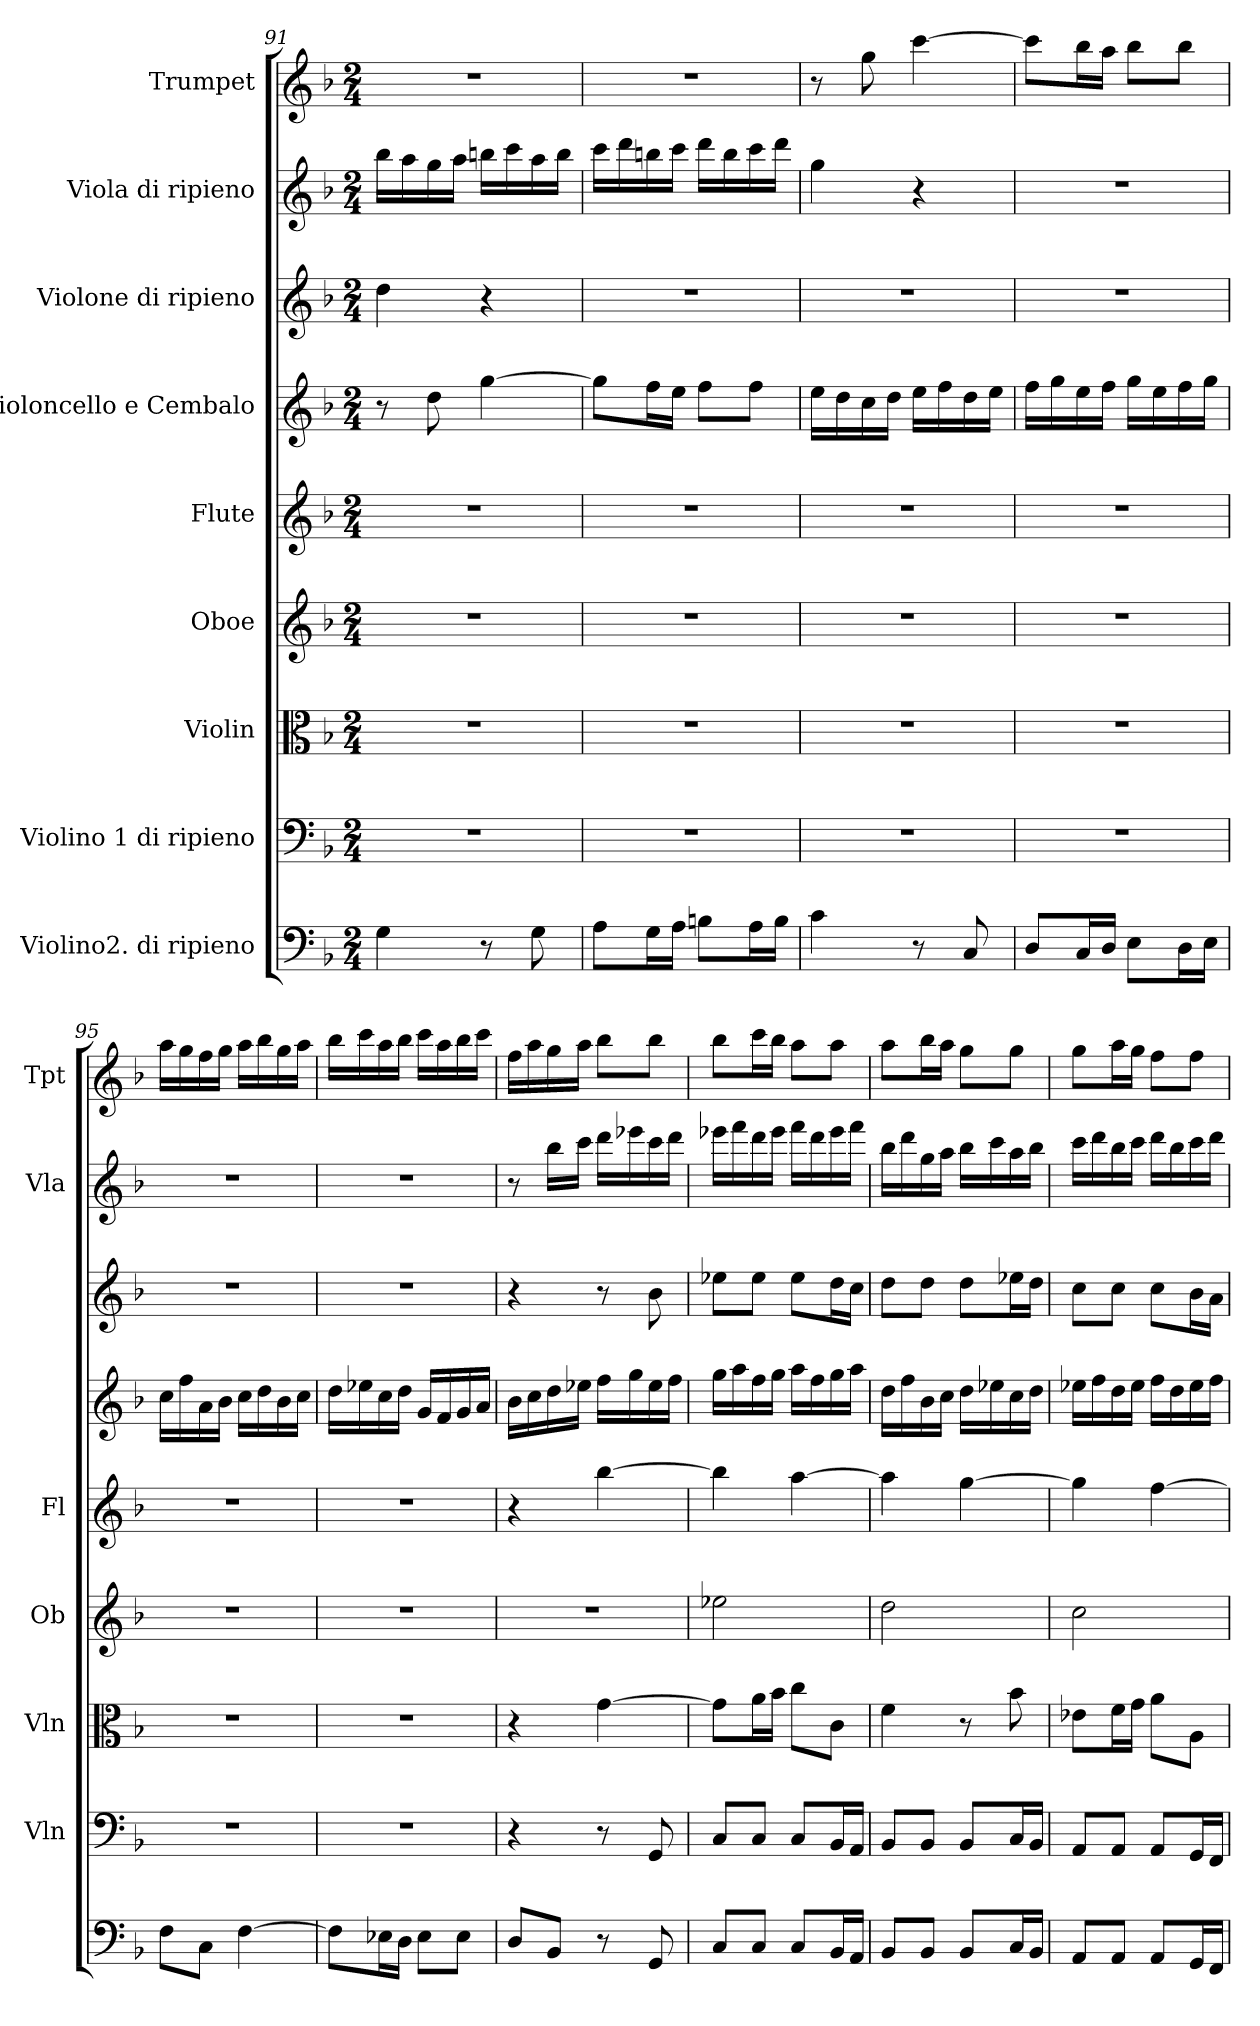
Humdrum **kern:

**kern	**kern	**kern	**kern	**kern	**kern	**kern	**kern	**kern
*part9	*part8	*part7	*part6	*part5	*part4	*part3	*part2	*part1
*staff9	*staff8	*staff7	*staff6	*staff5	*staff4	*staff3	*staff2	*staff1
*I"Violino2. di ripieno	*I"Violino 1 di ripieno	*I"Violin	*I"Oboe	*I"Flute	*I"Violoncello e Cembalo	*I"Violone di ripieno	*I"Viola di ripieno	*I"Trumpet
*	*I'Vln	*I'Vln	*I'Ob	*I'Fl	*	*	*I'Vla	*I'Tpt
*clefF4	*clefF4	*clefC3	*clefG2	*clefG2	*clefG2	*clefG2	*clefG2	*clefG2
*	*	*	*	*	*	*	*	*ITrd1c2
*k[b-]	*k[b-]	*k[b-]	*k[b-]	*k[b-]	*k[b-]	*k[b-]	*k[b-]	*k[b-e-a-]
*F:	*F:	*F:	*F:	*F:	*F:	*F:	*F:	*E-:
*M2/4	*M2/4	*M2/4	*M2/4	*M2/4	*M2/4	*M2/4	*M2/4	*M2/4
=91	=91	=91	=91	=91	=91	=91	=91	=91
4G\	2r	2r	2r	2r	8r	4dd\	16bb-\LL	2r
.	.	.	.	.	.	.	16aa\	.
.	.	.	.	.	8dd\	.	16gg\	.
.	.	.	.	.	.	.	16aa\JJ	.
8r	.	.	.	.	[4gg\	4r	16bbn\LL	.
.	.	.	.	.	.	.	16ccc\	.
8G\	.	.	.	.	.	.	16aa\	.
.	.	.	.	.	.	.	16bb\JJ	.
=92	=92	=92	=92	=92	=92	=92	=92	=92
8A\L	2r	2r	2r	2r	8gg\L]	2r	16ccc\LL	2r
.	.	.	.	.	.	.	16ddd\	.
16G\L	.	.	.	.	16ff\L	.	16bbn\	.
16A\JJ	.	.	.	.	16ee\JJ	.	16ccc\JJ	.
8Bn\L	.	.	.	.	8ff\L	.	16ddd\LL	.
.	.	.	.	.	.	.	16bb\	.
16A\L	.	.	.	.	8ff\J	.	16ccc\	.
16B\JJ	.	.	.	.	.	.	16ddd\JJ	.
=93	=93	=93	=93	=93	=93	=93	=93	=93
4c\	2r	2r	2r	2r	16ee\LL	2r	4gg\	8r
.	.	.	.	.	16dd\	.	.	.
.	.	.	.	.	16cc\	.	.	8ff\
.	.	.	.	.	16dd\JJ	.	.	.
8r	.	.	.	.	16ee\LL	.	4r	[4bb-\
.	.	.	.	.	16ff\	.	.	.
8C/	.	.	.	.	16dd\	.	.	.
.	.	.	.	.	16ee\JJ	.	.	.
=94	=94	=94	=94	=94	=94	=94	=94	=94
8D/L	2r	2r	2r	2r	16ff\LL	2r	2r	8bb-\L]
.	.	.	.	.	16gg\	.	.	.
16C/L	.	.	.	.	16ee\	.	.	16aa-\L
16D/JJ	.	.	.	.	16ff\JJ	.	.	16gg\JJ
8E\L	.	.	.	.	16gg\LL	.	.	8aa-\L
.	.	.	.	.	16ee\	.	.	.
16D\L	.	.	.	.	16ff\	.	.	8aa-\J
16E\JJ	.	.	.	.	16gg\JJ	.	.	.
=95	=95	=95	=95	=95	=95	=95	=95	=95
8F\L	2r	2r	2r	2r	16cc\LL	2r	2r	16gg\LL
.	.	.	.	.	16ff\	.	.	16ff\
8C\J	.	.	.	.	16a\	.	.	16ee-\
.	.	.	.	.	16b-\JJ	.	.	16ff\JJ
[4F\	.	.	.	.	16cc\LL	.	.	16gg\LL
.	.	.	.	.	16dd\	.	.	16aa-\
.	.	.	.	.	16b-\	.	.	16ff\
.	.	.	.	.	16cc\JJ	.	.	16gg\JJ
=96	=96	=96	=96	=96	=96	=96	=96	=96
8F\L]	2r	2r	2r	2r	16dd\LL	2r	2r	16aa-\LL
.	.	.	.	.	16ee-X\	.	.	16bb-\
16E-X\L	.	.	.	.	16cc\	.	.	16gg\
16D\JJ	.	.	.	.	16dd\JJ	.	.	16aa-\JJ
8E-\L	.	.	.	.	16g/LL	.	.	16bb-\LL
.	.	.	.	.	16f/	.	.	16gg\
8E-\J	.	.	.	.	16g/	.	.	16aa-\
.	.	.	.	.	16a/JJ	.	.	16bb-\JJ
=97	=97	=97	=97	=97	=97	=97	=97	=97
8D/L	4r	4r	2r	4r	16b-\LL	4r	8r	16ee-\LL
.	.	.	.	.	16cc\	.	.	16gg\
8BB-/J	.	.	.	.	16dd\	.	16bb-\LL	16ff\
.	.	.	.	.	16ee-X\JJ	.	16ccc\JJ	16gg\JJ
8r	8r	[4g\	.	[4bb-\	16ff\LL	8r	16ddd\LL	8aa-\L
.	.	.	.	.	16gg\	.	16eee-X\	.
8GG/	8GG/	.	.	.	16ee-\	8b-\	16ccc\	8aa-\J
.	.	.	.	.	16ff\JJ	.	16ddd\JJ	.
=98	=98	=98	=98	=98	=98	=98	=98	=98
8C/L	8C/L	8g\L]	2ee-X\	4bb-\]	16gg\LL	8ee-X\L	16eee-X\LL	8aa-\L
.	.	.	.	.	16aa\	.	16fff\	.
8C/J	8C/J	16a\L	.	.	16ff\	8ee-\J	16ddd\	16bb-\L
.	.	16b-\JJ	.	.	16gg\JJ	.	16eee-\JJ	16aa-\JJ
8C/L	8C/L	8cc\L	.	[4aa\	16aa\LL	8ee-\L	16fff\LL	8gg\L
.	.	.	.	.	16ff\	.	16ddd\	.
16BB-/L	16BB-/L	8c\J	.	.	16gg\	16dd\L	16eee-\	8gg\J
16AA/JJ	16AA/JJ	.	.	.	16aa\JJ	16cc\JJ	16fff\JJ	.
=99	=99	=99	=99	=99	=99	=99	=99	=99
8BB-/L	8BB-/L	4f\	2dd\	4aa\]	16dd\LL	8dd\L	16bb-\LL	8gg\L
.	.	.	.	.	16ff\	.	16ddd\	.
8BB-/J	8BB-/J	.	.	.	16b-\	8dd\J	16gg\	16aa-\L
.	.	.	.	.	16cc\JJ	.	16aa\JJ	16gg\JJ
8BB-/L	8BB-/L	8r	.	[4gg\	16dd\LL	8dd\L	16bb-\LL	8ff\L
.	.	.	.	.	16ee-X\	.	16ccc\	.
16C/L	16C/L	8b-\	.	.	16cc\	16ee-X\L	16aa\	8ff\J
16BB-/JJ	16BB-/JJ	.	.	.	16dd\JJ	16dd\JJ	16bb-\JJ	.
=100	=100	=100	=100	=100	=100	=100	=100	=100
8AA/L	8AA/L	8e-X\L	2cc\	4gg\]	16ee-X\LL	8cc\L	16ccc\LL	8ff\L
.	.	.	.	.	16ff\	.	16ddd\	.
8AA/J	8AA/J	16f\L	.	.	16dd\	8cc\J	16bb-\	16gg\L
.	.	16g\JJ	.	.	16ee-\JJ	.	16ccc\JJ	16ff\JJ
8AA/L	8AA/L	8a\L	.	[4ff\	16ff\LL	8cc\L	16ddd\LL	8ee-\L
.	.	.	.	.	16dd\	.	16bb-\	.
16GG/L	16GG/L	8A\J	.	.	16ee-\	16b-\L	16ccc\	8ee-\J
16FF/JJ	16FF/JJ	.	.	.	16ff\JJ	16a\JJ	16ddd\JJ	.
=	=	=	=	=	=	=	=	=
*-	*-	*-	*-	*-	*-	*-	*-	*-
